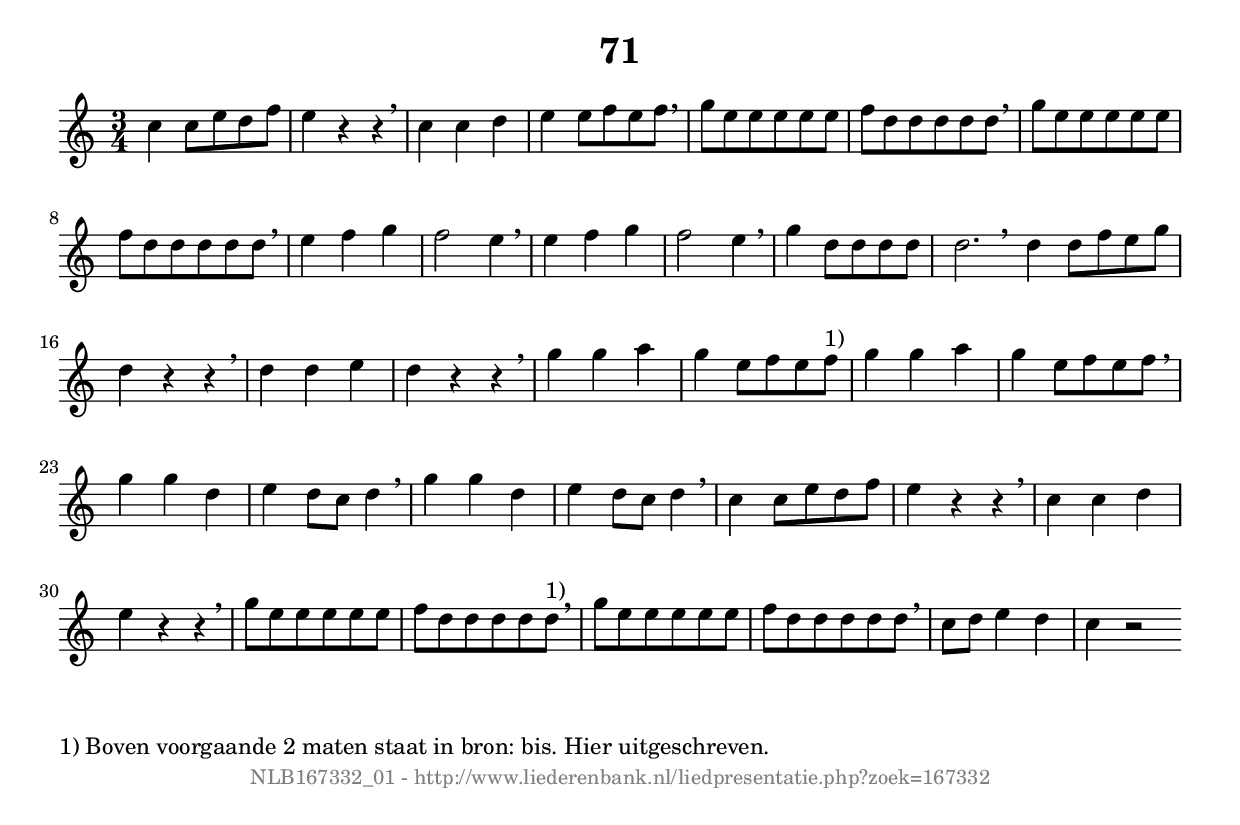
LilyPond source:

%
% produced by wce2krn 1.64 (7 June 2014)
%
\version"2.16"
#(append! paper-alist '(("long" . (cons (* 210 mm) (* 2000 mm)))))
#(set-default-paper-size "long")
sb = {\breathe}
mBreak = {\breathe }
bBreak = {\breathe }
x = {\once\override NoteHead #'style = #'cross }
gl=\glissando
itime={\override Staff.TimeSignature #'stencil = ##f }
ficta = {\once\set suggestAccidentals = ##t}
fine = {\once\override Score.RehearsalMark #'self-alignment-X = #1 \mark \markup {\italic{Fine}}}
dc = {\once\override Score.RehearsalMark #'self-alignment-X = #1 \mark \markup {\italic{D.C.}}}
dcf = {\once\override Score.RehearsalMark #'self-alignment-X = #1 \mark \markup {\italic{D.C. al Fine}}}
dcc = {\once\override Score.RehearsalMark #'self-alignment-X = #1 \mark \markup {\italic{D.C. al Coda}}}
ds = {\once\override Score.RehearsalMark #'self-alignment-X = #1 \mark \markup {\italic{D.S.}}}
dsf = {\once\override Score.RehearsalMark #'self-alignment-X = #1 \mark \markup {\italic{D.S. al Fine}}}
dsc = {\once\override Score.RehearsalMark #'self-alignment-X = #1 \mark \markup {\italic{D.S. al Coda}}}
pv = {\set Score.repeatCommands = #'((volta "1"))}
sv = {\set Score.repeatCommands = #'((volta "2"))}
tv = {\set Score.repeatCommands = #'((volta "3"))}
qv = {\set Score.repeatCommands = #'((volta "4"))}
xv = {\set Score.repeatCommands = #'((volta #f))}
\header{ tagline = ""
title = "71"
}
\score {{
\key c \major
\relative g'
{
\set melismaBusyProperties = #'()
\time 3/4
\tempo 4=120
\override Score.MetronomeMark #'transparent = ##t
\override Score.RehearsalMark #'break-visibility = #(vector #t #t #f)
c4 c8 e d f e4 r r \sb c c d e e8 f e f \sb g e e e e e f d d d d d \sb g e e e e e f d d d d d \mBreak \bar "|"
e4 f g f2 e4 \sb e f g f2 e4 \sb g d8 d d d d2. \bar ":|:" \bBreak
d4 d8 f e g d4 r r \sb d d e d r r \sb g g a g e8 f e f^"1)" g4 g a g e8 f e f \mBreak \bar "|"
g4 g d e d8 c d4 \sb g g d e d8 c d4 \sb c c8 e d f e4 r r \sb c c d e r r \mBreak \bar "|"
g8 e e e e e f d d d d d^"1)" \sb g e e e e e f d d d d d \sb c d e4 d c r2 \bar ":|"
 }}
 \midi { }
 \layout {
            indent = 0.0\cm
}
}
\markup { \wordwrap-string #" 
1) Boven voorgaande 2 maten staat in bron: bis. Hier uitgeschreven.
"}
\markup { \vspace #0 } \markup { \with-color #grey \fill-line { \center-column { \smaller "NLB167332_01 - http://www.liederenbank.nl/liedpresentatie.php?zoek=167332" } } }
